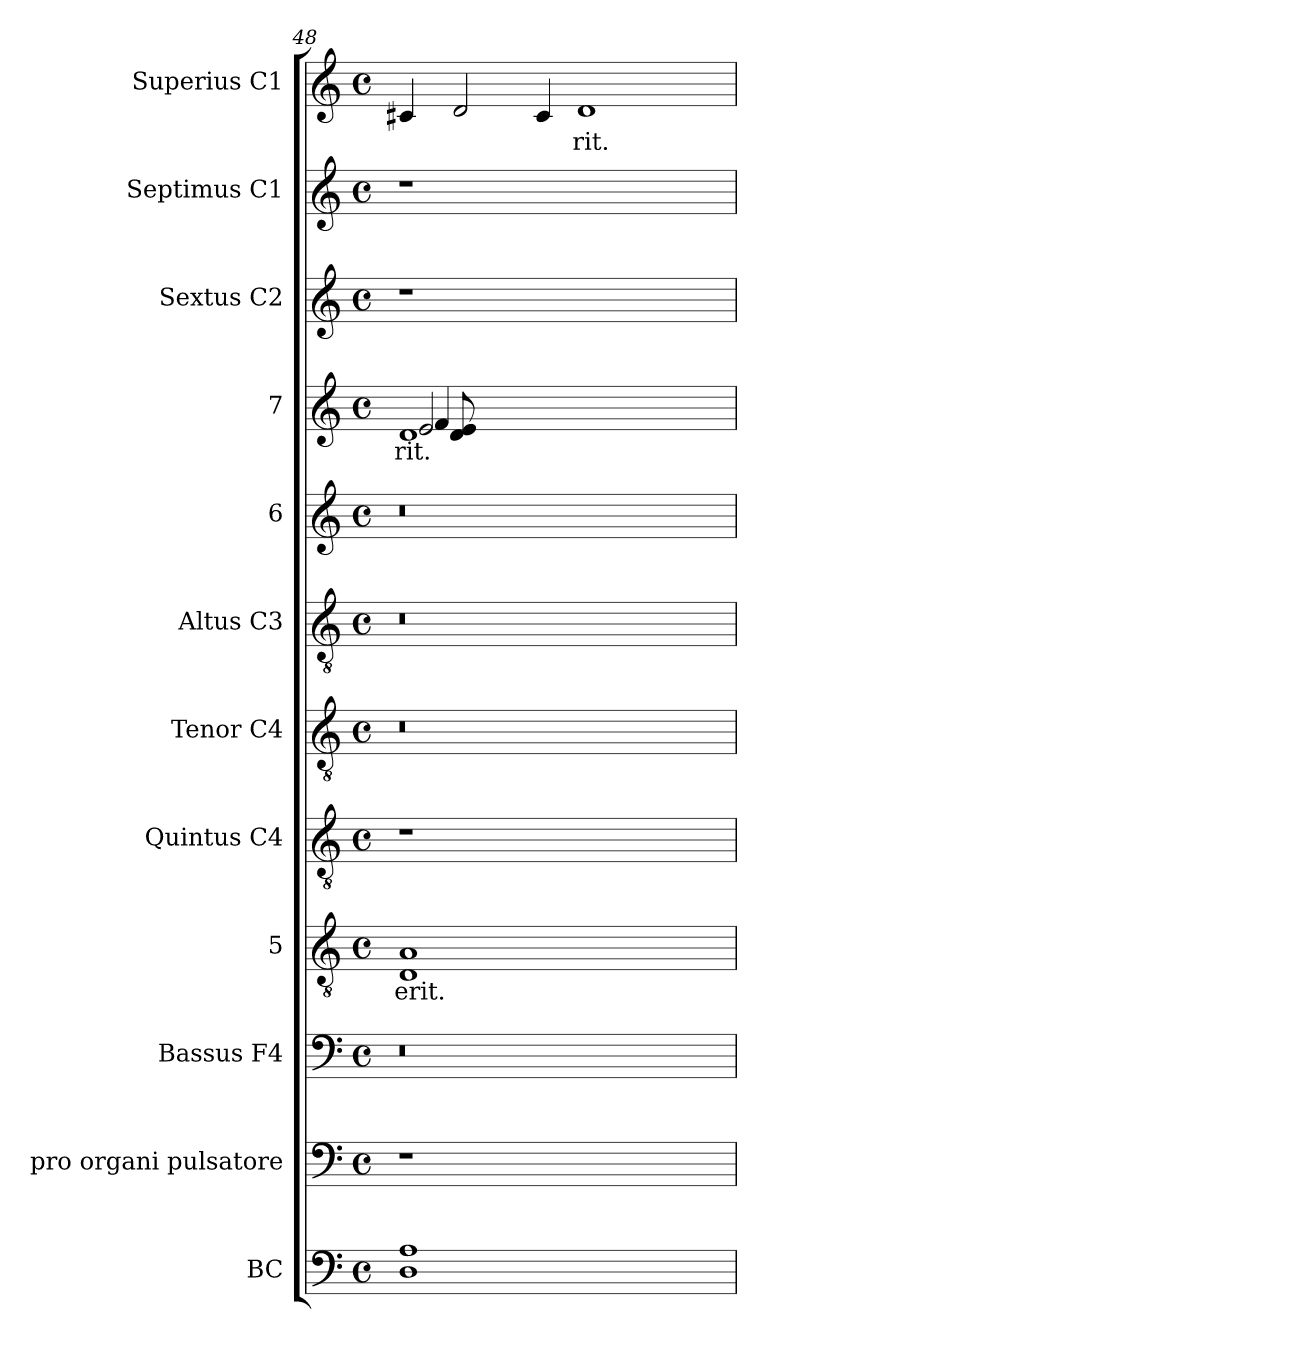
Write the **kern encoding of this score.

**kern	**text	**kern	**kern	**kern	**text	**kern	**kern	**kern	**kern	**kern	**text	**kern	**kern	**kern	**text
*part12	*part12	*part11	*part10	*part9	*part9	*part8	*part7	*part6	*part5	*part4	*part4	*part3	*part2	*part1	*part1
*staff12	*staff12	*staff11	*staff10	*staff9	*staff9	*staff8	*staff7	*staff6	*staff5	*staff4	*staff4	*staff3	*staff2	*staff1	*staff1
*I"BC	*	*I"pro organi  pulsatore	*I"Bassus  F4	*I"5	*	*I"Quintus  C4	*I"Tenor  C4	*I"Altus  C3	*I"6	*I"7	*	*I"Sextus  C2	*I"Septimus  C1	*I"Superius  C1	*
*I'BC	*	*	*I'B	*	*	*	*I'T	*I'A	*	*	*	*I'S	*	*I'S	*
*clefF4	*	*clefF4	*clefF4	*clefGv2	*	*clefGv2	*clefGv2	*clefGv2	*clefG2	*clefG2	*	*clefG2	*clefG2	*clefG2	*
*k[]	*	*k[]	*k[]	*k[]	*	*k[]	*k[]	*k[]	*k[]	*k[]	*	*k[]	*k[]	*k[]	*
*C:	*	*C:	*C:	*C:	*	*C:	*C:	*C:	*C:	*C:	*	*C:	*C:	*C:	*
*M4/4	*	*M4/4	*M4/4	*M4/4	*	*M4/4	*M4/4	*M4/4	*M4/4	*M4/4	*	*M4/4	*M4/4	*M4/4	*
*met(c)	*	*met(c)	*met(c)	*met(c)	*	*met(c)	*met(c)	*met(c)	*met(c)	*met(c)	*	*met(c)	*met(c)	*met(c)	*
=48	=48	=48	=48	=48	=48	=48	=48	=48	=48	=48	=48	=48	=48	=48	=48
!	!LO:LY:a:cj	!	!	!	!LO:LY:b:cj	!	!	!	!	!	!LO:LY:b:cj	!	!	!	!
*	*	*	*	*	*	*	*	*	*	*^	*	*	*	*	*
*	*	*	*	*	*	*	*	*	*	*	*^	*	*	*	*	*
*	*	*	*	*	*	*	*	*	*	*	*	*^	*	*	*	*	*
1A 1D	.	1r	0r	1A 1D	erit.-	1r	0r	0r	0r	1d	2e/	4f/	8e/ 8d/	-rit.	1r	1r	4c#X/	.
.	.	.	.	.	.	.	.	.	.	.	.	.	1ryy	.	.	.	.	.
.	.	.	.	.	.	.	.	.	.	.	.	1ryy	.	.	.	.	2d/	.
.	.	.	.	.	.	.	.	.	.	.	1ryy	.	.	.	.	.	.	.
!	!	!	!	!	!	!	!	!	!	!	!	!	!	!	!	!	!	!LO:LY:b:cj
.	.	.	.	.	.	.	.	.	.	.	.	.	.	.	.	.	4c#/	--
!	!	!	!	!	!	!	!	!	!	!	!	!	!	!	!	!	!	!LO:LY:b:cj
1ryy	.	1ryy	.	1ryy	.	1ryy	.	.	.	1ryy	.	.	.	.	1ryy	1ryy	1d	-rit.
.	.	.	.	.	.	.	.	.	.	.	.	.	2..ryy	.	.	.	.	.
.	.	.	.	.	.	.	.	.	.	.	.	2.ryy	.	.	.	.	.	.
.	.	.	.	.	.	.	.	.	.	.	2ryy	.	.	.	.	.	.	.
*	*	*	*	*	*	*	*	*	*	*v	*v	*v	*v	*	*	*	*	*
=	=	=	=	=	=	=	=	=	=	=	=	=	=	=	=
*-	*-	*-	*-	*-	*-	*-	*-	*-	*-	*-	*-	*-	*-	*-	*-
